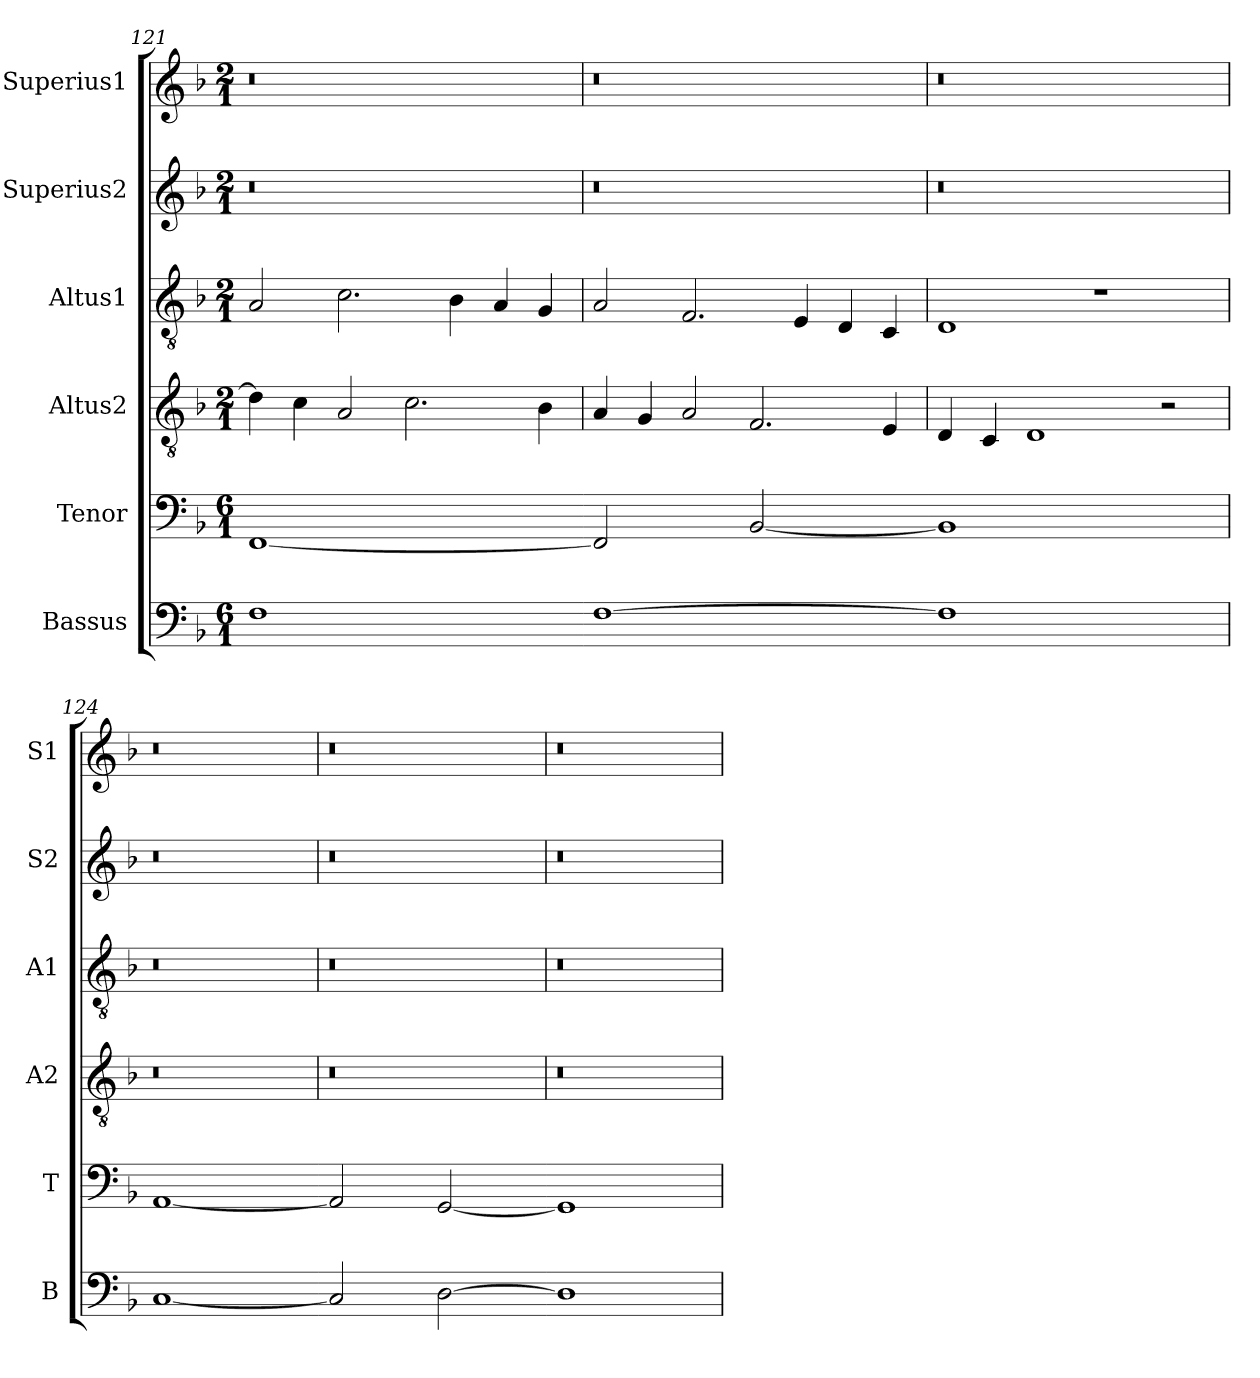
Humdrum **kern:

**kern	**kern	**kern	**kern	**kern	**kern
*part6	*part5	*part4	*part3	*part2	*part1
*staff6	*staff5	*staff4	*staff3	*staff2	*staff1
*I"Bassus	*I"Tenor	*I"Altus2	*I"Altus1	*I"Superius2	*I"Superius1
*I'B	*I'T	*I'A2	*I'A1	*I'S2	*I'S1
*clefF4	*clefF4	*clefGv2	*clefGv2	*clefG2	*clefG2
*k[b-]	*k[b-]	*k[b-]	*k[b-]	*k[b-]	*k[b-]
*M6/1	*M6/1	*M2/1	*M2/1	*M2/1	*M2/1
=121	=121	=121	=121	=121	=121
!LO:N:vis=1	!LO:N:vis=1	!	!	!	!
0F	[0FF	4d\]	2A/	0r	0r
.	.	4c\	.	.	.
.	.	2A/	2.c\	.	.
.	.	2.c\	.	.	.
.	.	.	4B-\	.	.
.	.	.	4A/	.	.
.	.	4B-\	4G/	.	.
=122-	=122-	=122	=122	=122	=122
!LO:N:vis=1	!LO:N:vis=2	!	!	!	!
[0F	1FF]	4A/	2A/	0r	0r
.	.	4G/	.	.	.
.	.	2A/	2.F/	.	.
!	!LO:N:vis=2	!	!	!	!
.	[1BB-	2.F/	.	.	.
.	.	.	4E/	.	.
.	.	.	4D/	.	.
.	.	4E/	4C/	.	.
=123-	=123-	=123	=123	=123	=123
!LO:N:vis=1	!LO:N:vis=1	!	!	!	!
0F]	0BB-]	4D/	1D	0r	0r
.	.	4C/	.	.	.
.	.	1D	.	.	.
.	.	.	1r	.	.
.	.	2r	.	.	.
=124	=124	=124	=124	=124	=124
!LO:N:vis=1	!LO:N:vis=1	!	!	!	!
[0C	[0AA	0r	0r	0r	0r
=125-	=125-	=125	=125	=125	=125
!LO:N:vis=2	!LO:N:vis=2	!	!	!	!
1C]	1AA]	0r	0r	0r	0r
!LO:N:vis=2	!LO:N:vis=2	!	!	!	!
[1D	[1GG	.	.	.	.
=126-	=126-	=126	=126	=126	=126
!LO:N:vis=1	!LO:N:vis=1	!	!	!	!
0D]	0GG]	0r	0r	0r	0r
=	=	=	=	=	=
*-	*-	*-	*-	*-	*-
